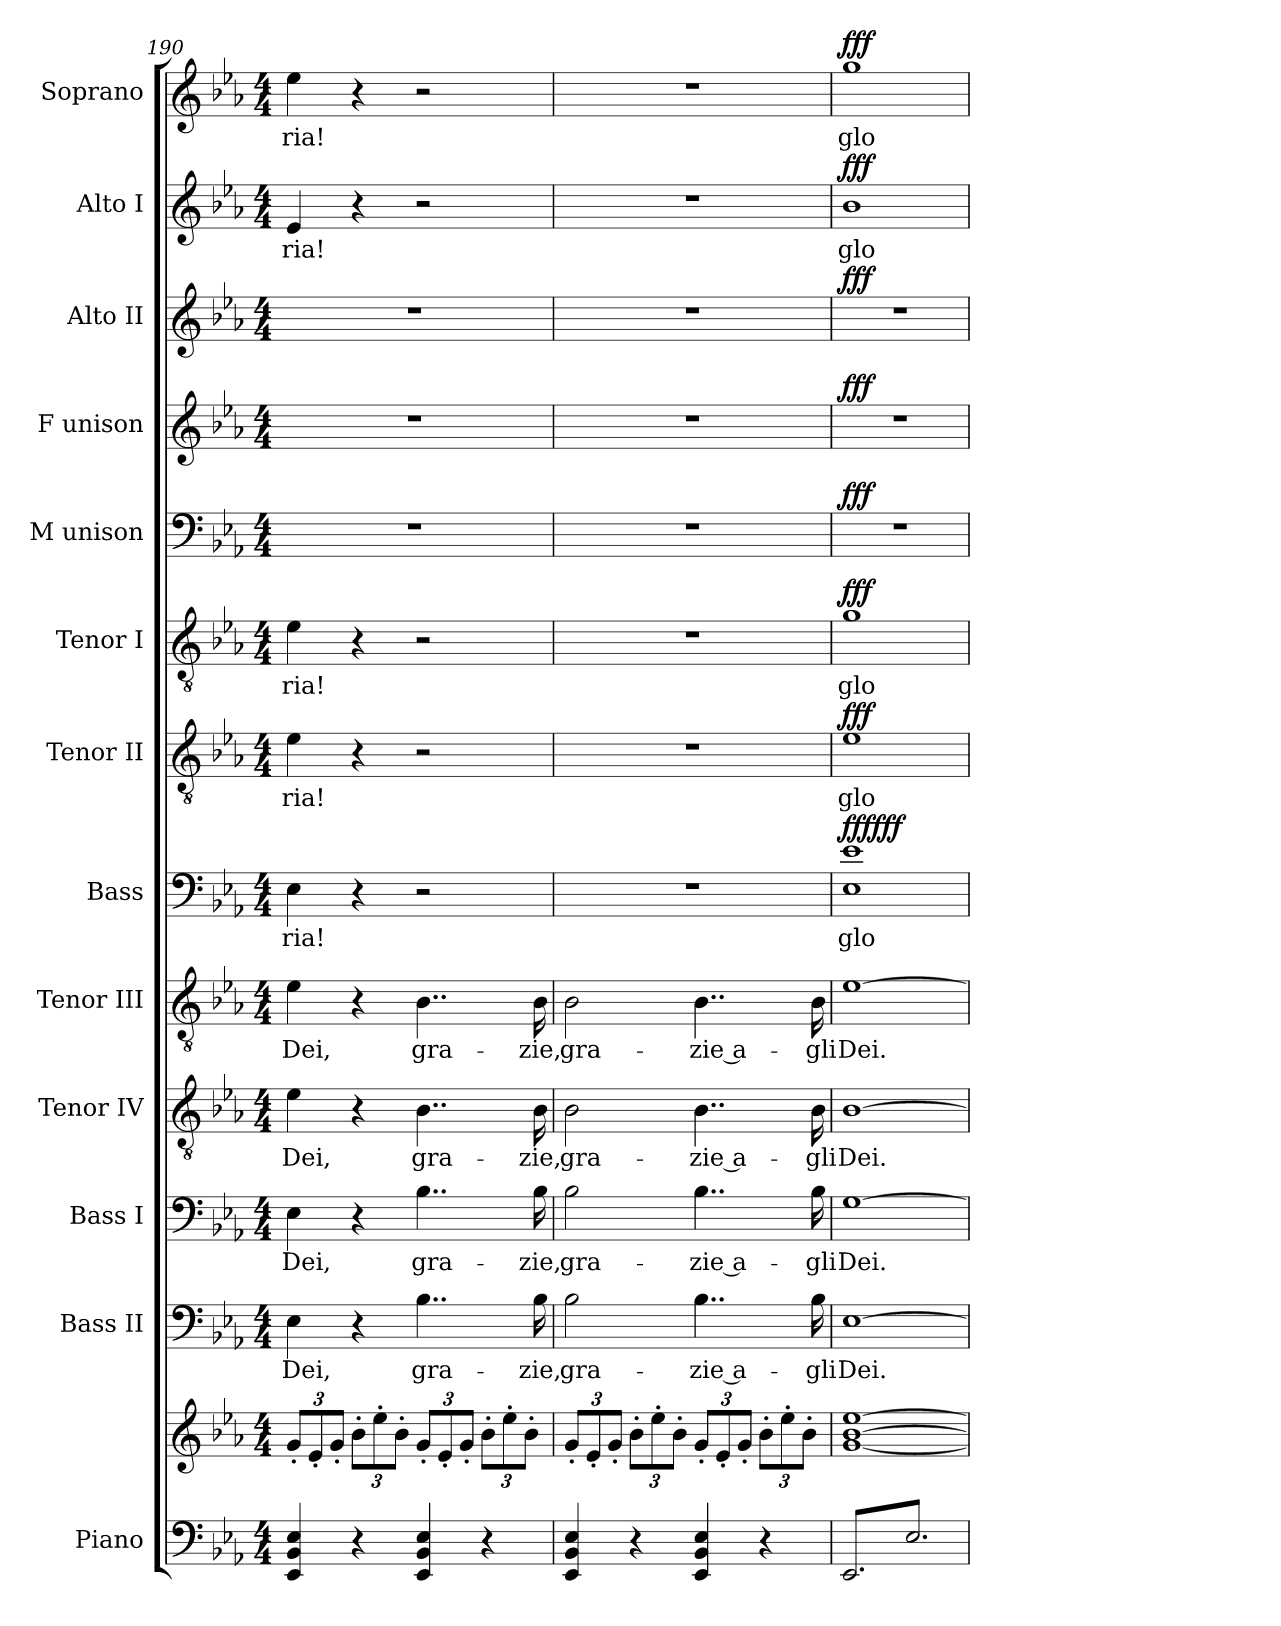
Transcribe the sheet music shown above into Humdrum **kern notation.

**kern	**kern	**kern	**text	**kern	**text	**kern	**text	**kern	**text	**kern	**text	**dynam	**kern	**text	**dynam	**kern	**text	**dynam	**kern	**dynam	**kern	**dynam	**kern	**dynam	**kern	**text	**dynam	**kern	**text	**dynam
*part13	*part13	*part12	*part12	*part11	*part11	*part10	*part10	*part9	*part9	*part8	*part8	*part8	*part7	*part7	*part7	*part6	*part6	*part6	*part5	*part5	*part4	*part4	*part3	*part3	*part2	*part2	*part2	*part1	*part1	*part1
*staff14	*staff13	*staff12	*staff12	*staff11	*staff11	*staff10	*staff10	*staff9	*staff9	*staff8	*staff8	*staff8	*staff7	*staff7	*staff7	*staff6	*staff6	*staff6	*staff5	*staff5	*staff4	*staff4	*staff3	*staff3	*staff2	*staff2	*staff2	*staff1	*staff1	*staff1
*I"Piano	*	*I"Bass II	*	*I"Bass I	*	*I"Tenor IV	*	*I"Tenor III	*	*I"Bass	*	*	*I"Tenor II	*	*	*I"Tenor I	*	*	*I"M unison	*	*I"F unison	*	*I"Alto II	*	*I"Alto I	*	*	*I"Soprano	*	*
*	*	*I'B.II	*	*I'B.I	*	*I'T.IV	*	*I'T.III	*	*I'B.	*	*	*I'T.II	*	*	*I'T.I	*	*	*I'M.u.	*	*I'F.u.	*	*I'A.II	*	*I'A.I	*	*	*I'S.	*	*
!!LO:PB:g=z
*clefF4	*clefG2	*clefF4	*	*clefF4	*	*clefGv2	*	*clefGv2	*	*clefF4	*	*	*clefGv2	*	*	*clefGv2	*	*	*clefF4	*	*clefG2	*	*clefG2	*	*clefG2	*	*	*clefG2	*	*
*k[b-e-a-]	*k[b-e-a-]	*k[b-e-a-]	*	*k[b-e-a-]	*	*k[b-e-a-]	*	*k[b-e-a-]	*	*k[b-e-a-]	*	*	*k[b-e-a-]	*	*	*k[b-e-a-]	*	*	*k[b-e-a-]	*	*k[b-e-a-]	*	*k[b-e-a-]	*	*k[b-e-a-]	*	*	*k[b-e-a-]	*	*
*M4/4	*M4/4	*M4/4	*	*M4/4	*	*M4/4	*	*M4/4	*	*M4/4	*	*	*M4/4	*	*	*M4/4	*	*	*M4/4	*	*M4/4	*	*M4/4	*	*M4/4	*	*	*M4/4	*	*
*	*Xbrackettup	*	*	*	*	*	*	*	*	*	*	*	*	*	*	*	*	*	*	*	*	*	*	*	*	*	*	*	*	*
=190	=190	=190	=190	=190	=190	=190	=190	=190	=190	=190	=190	=190	=190	=190	=190	=190	=190	=190	=190	=190	=190	=190	=190	=190	=190	=190	=190	=190	=190	=190
!	!	!	!LO:LY:b	!	!LO:LY:b	!	!LO:LY:b	!	!LO:LY:b	!	!LO:LY:b	!	!	!LO:LY:b	!	!	!LO:LY:b	!	!	!	!	!	!	!	!	!LO:LY:b	!	!	!LO:LY:b	!
4EE-/ 4BB-/ 4E-/	12g'/L	4E-\	Dei,	4E-\	Dei,	4e-\	Dei,	4e-\	-Dei,	4E-\	-ria!	.	4e-\	-ria!	.	4e-\	-ria!	.	1r	.	1r	.	1r	.	4e-/	-ria!	.	4ee-\	-ria!	.
.	12e-'/	.	.	.	.	.	.	.	.	.	.	.	.	.	.	.	.	.	.	.	.	.	.	.	.	.	.	.	.	.
.	12g'/J	.	.	.	.	.	.	.	.	.	.	.	.	.	.	.	.	.	.	.	.	.	.	.	.	.	.	.	.	.
4r	12b-'\L	4r	.	4r	.	4r	.	4r	.	4r	.	.	4r	.	.	4r	.	.	.	.	.	.	.	.	4r	.	.	4r	.	.
.	12ee-'\	.	.	.	.	.	.	.	.	.	.	.	.	.	.	.	.	.	.	.	.	.	.	.	.	.	.	.	.	.
.	12b-'\J	.	.	.	.	.	.	.	.	.	.	.	.	.	.	.	.	.	.	.	.	.	.	.	.	.	.	.	.	.
!	!	!	!LO:LY:b	!	!LO:LY:b	!	!LO:LY:b	!	!LO:LY:b	!	!	!	!	!	!	!	!	!	!	!	!	!	!	!	!	!	!	!	!	!
4EE-/ 4BB-/ 4E-/	12g'/L	4..B-\	gra-	4..B-\	gra-	4..B-\	gra-	4..B-\	gra-	2r	.	.	2r	.	.	2r	.	.	.	.	.	.	.	.	2r	.	.	2r	.	.
.	12e-'/	.	.	.	.	.	.	.	.	.	.	.	.	.	.	.	.	.	.	.	.	.	.	.	.	.	.	.	.	.
.	12g'/J	.	.	.	.	.	.	.	.	.	.	.	.	.	.	.	.	.	.	.	.	.	.	.	.	.	.	.	.	.
4r	12b-'\L	.	.	.	.	.	.	.	.	.	.	.	.	.	.	.	.	.	.	.	.	.	.	.	.	.	.	.	.	.
.	12ee-'\	.	.	.	.	.	.	.	.	.	.	.	.	.	.	.	.	.	.	.	.	.	.	.	.	.	.	.	.	.
.	12b-'\J	.	.	.	.	.	.	.	.	.	.	.	.	.	.	.	.	.	.	.	.	.	.	.	.	.	.	.	.	.
!	!	!	!LO:LY:b	!	!LO:LY:b	!	!LO:LY:b	!	!LO:LY:b	!	!	!	!	!	!	!	!	!	!	!	!	!	!	!	!	!	!	!	!	!
.	.	16B-\	-zie,	16B-\	-zie,	16B-\	-zie,	16B-\	-zie,	.	.	.	.	.	.	.	.	.	.	.	.	.	.	.	.	.	.	.	.	.
=191	=191	=191	=191	=191	=191	=191	=191	=191	=191	=191	=191	=191	=191	=191	=191	=191	=191	=191	=191	=191	=191	=191	=191	=191	=191	=191	=191	=191	=191	=191
!	!	!	!LO:LY:b	!	!LO:LY:b	!	!LO:LY:b	!	!LO:LY:b	!	!	!	!	!	!	!	!	!	!	!	!	!	!	!	!	!	!	!	!	!
4EE-/ 4BB-/ 4E-/	12g'/L	2B-\	gra-	2B-\	gra-	2B-\	gra-	2B-\	gra-	1r	.	.	1r	.	.	1r	.	.	1r	.	1r	.	1r	.	1r	.	.	1r	.	.
.	12e-'/	.	.	.	.	.	.	.	.	.	.	.	.	.	.	.	.	.	.	.	.	.	.	.	.	.	.	.	.	.
.	12g'/J	.	.	.	.	.	.	.	.	.	.	.	.	.	.	.	.	.	.	.	.	.	.	.	.	.	.	.	.	.
4r	12b-'\L	.	.	.	.	.	.	.	.	.	.	.	.	.	.	.	.	.	.	.	.	.	.	.	.	.	.	.	.	.
.	12ee-'\	.	.	.	.	.	.	.	.	.	.	.	.	.	.	.	.	.	.	.	.	.	.	.	.	.	.	.	.	.
.	12b-'\J	.	.	.	.	.	.	.	.	.	.	.	.	.	.	.	.	.	.	.	.	.	.	.	.	.	.	.	.	.
!	!	!	!LO:LY:b	!	!LO:LY:b	!	!LO:LY:b	!	!LO:LY:b	!	!	!	!	!	!	!	!	!	!	!	!	!	!	!	!	!	!	!	!	!
4EE-/ 4BB-/ 4E-/	12g'/L	4..B-\	zie a-	4..B-\	zie a-	4..B-\	zie a-	4..B-\	zie a-	.	.	.	.	.	.	.	.	.	.	.	.	.	.	.	.	.	.	.	.	.
.	12e-'/	.	.	.	.	.	.	.	.	.	.	.	.	.	.	.	.	.	.	.	.	.	.	.	.	.	.	.	.	.
.	12g'/J	.	.	.	.	.	.	.	.	.	.	.	.	.	.	.	.	.	.	.	.	.	.	.	.	.	.	.	.	.
4r	12b-'\L	.	.	.	.	.	.	.	.	.	.	.	.	.	.	.	.	.	.	.	.	.	.	.	.	.	.	.	.	.
.	12ee-'\	.	.	.	.	.	.	.	.	.	.	.	.	.	.	.	.	.	.	.	.	.	.	.	.	.	.	.	.	.
.	12b-'\J	.	.	.	.	.	.	.	.	.	.	.	.	.	.	.	.	.	.	.	.	.	.	.	.	.	.	.	.	.
!	!	!	!LO:LY:b	!	!LO:LY:b	!	!LO:LY:b	!	!LO:LY:b	!	!	!	!	!	!	!	!	!	!	!	!	!	!	!	!	!	!	!	!	!
.	.	16B-\	-gli	16B-\	-gli	16B-\	-gli	16B-\	-gli	.	.	.	.	.	.	.	.	.	.	.	.	.	.	.	.	.	.	.	.	.
=192	=192	=192	=192	=192	=192	=192	=192	=192	=192	=192	=192	=192	=192	=192	=192	=192	=192	=192	=192	=192	=192	=192	=192	=192	=192	=192	=192	=192	=192	=192
*Xtuplet	*	*	*	*	*	*	*	*	*	*	*	*	*	*	*	*	*	*	*	*	*	*	*	*	*	*	*	*	*	*
!	!	!	!LO:LY:b	!	!LO:LY:b	!	!LO:LY:b	!	!LO:LY:b	!	!LO:LY:b	!LO:DY:a	!	!LO:LY:b	!	!	!LO:LY:b	!	!	!	!	!	!	!	!	!LO:LY:b	!	!	!LO:LY:b	!
!	!	!	!	!	!	!	!	!	!	!	!	!LO:DY:n=1:a	!	!	!LO:DY:a	!	!	!LO:DY:a	!	!LO:DY:a	!	!LO:DY:a	!	!LO:DY:a	!	!	!LO:DY:a	!	!	!LO:DY:a
3.EE-/LLL	[1g [1b- [1ee-	[1E-	Dei.	[1G	Dei.	[1B-	Dei.	[1e-	Dei.	1E- 1e-	glo-	fff fff	1e-	glo-	fff	1g	glo-	fff	1r	fff	1r	fff	1r	fff	1b-	glo-	fff	1gg	glo-	fff
3.E-/JJJ	.	.	.	.	.	.	.	.	.	.	.	.	.	.	.	.	.	.	.	.	.	.	.	.	.	.	.	.	.	.
=	=	=	=	=	=	=	=	=	=	=	=	=	=	=	=	=	=	=	=	=	=	=	=	=	=	=	=	=	=	=
*-	*-	*-	*-	*-	*-	*-	*-	*-	*-	*-	*-	*-	*-	*-	*-	*-	*-	*-	*-	*-	*-	*-	*-	*-	*-	*-	*-	*-	*-	*-
